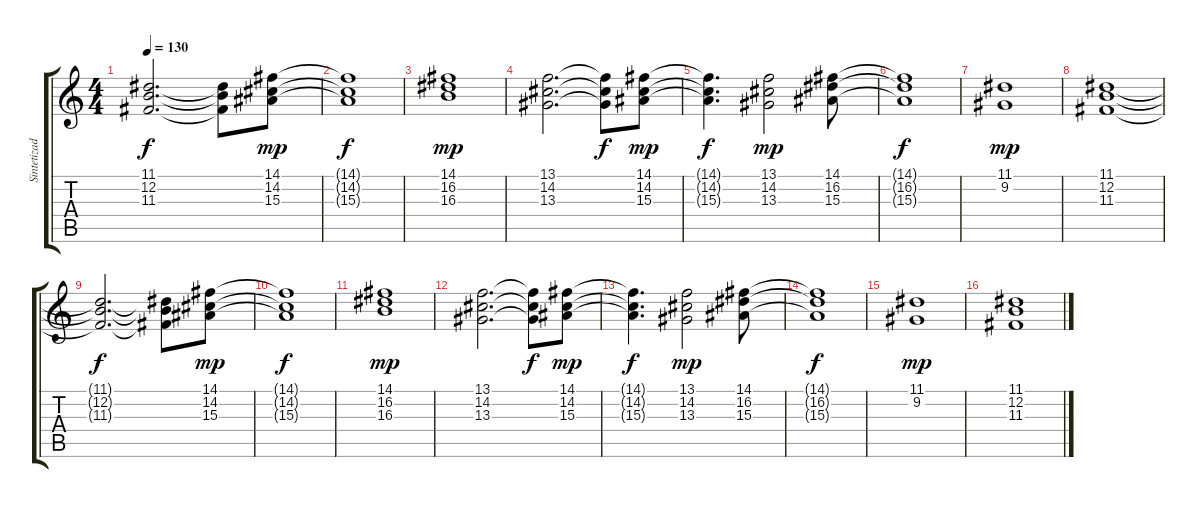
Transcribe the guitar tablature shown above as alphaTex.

\track ("Sintetizador II" "Sintetizad") {instrument rockorgan}
\staff {score tabs}
\tuning (E4 B3 G3 D3 A2 E2) {hide}
\ts (4 4)
\tempo 130
\clef g2
\ks c
(11.1{t} 12.2{t} 11.3{t}).2{d dy f} (11.1{t} 12.2{t} 11.3{t}).8 (14.1 14.2 15.3).8{dy mp} |
(14.1{t} 14.2{t} 15.3{t}).1{dy f} |
(14.1 16.2 16.3).1{dy mp} |
(13.1 14.2 13.3).2{d} (13.1{t} 14.2{t} 13.3{t}).8{dy f} (14.1 14.2 15.3).8{dy mp} |
(14.1{t} 14.2{t} 15.3{t}).4{d dy f} (13.1 14.2 13.3).2{dy mp} (14.1 16.2 15.3).8 |
(14.1{t} 16.2{t} 15.3{t}).1{dy f} |
(11.1 9.2).1{dy mp} |
(11.1 12.2 11.3).1 |
(11.1{t} 12.2{t} 11.3{t}).2{d dy f} (11.1{t} 12.2{t} 11.3{t}).8 (14.1 14.2 15.3).8{dy mp} |
(14.1{t} 14.2{t} 15.3{t}).1{dy f} |
(14.1 16.2 16.3).1{dy mp} |
(13.1 14.2 13.3).2{d} (13.1{t} 14.2{t} 13.3{t}).8{dy f} (14.1 14.2 15.3).8{dy mp} |
(14.1{t} 14.2{t} 15.3{t}).4{d dy f} (13.1 14.2 13.3).2{dy mp} (14.1 16.2 15.3).8 |
(14.1{t} 16.2{t} 15.3{t}).1{dy f} |
(11.1 9.2).1{dy mp} |
(11.1 12.2 11.3).1
